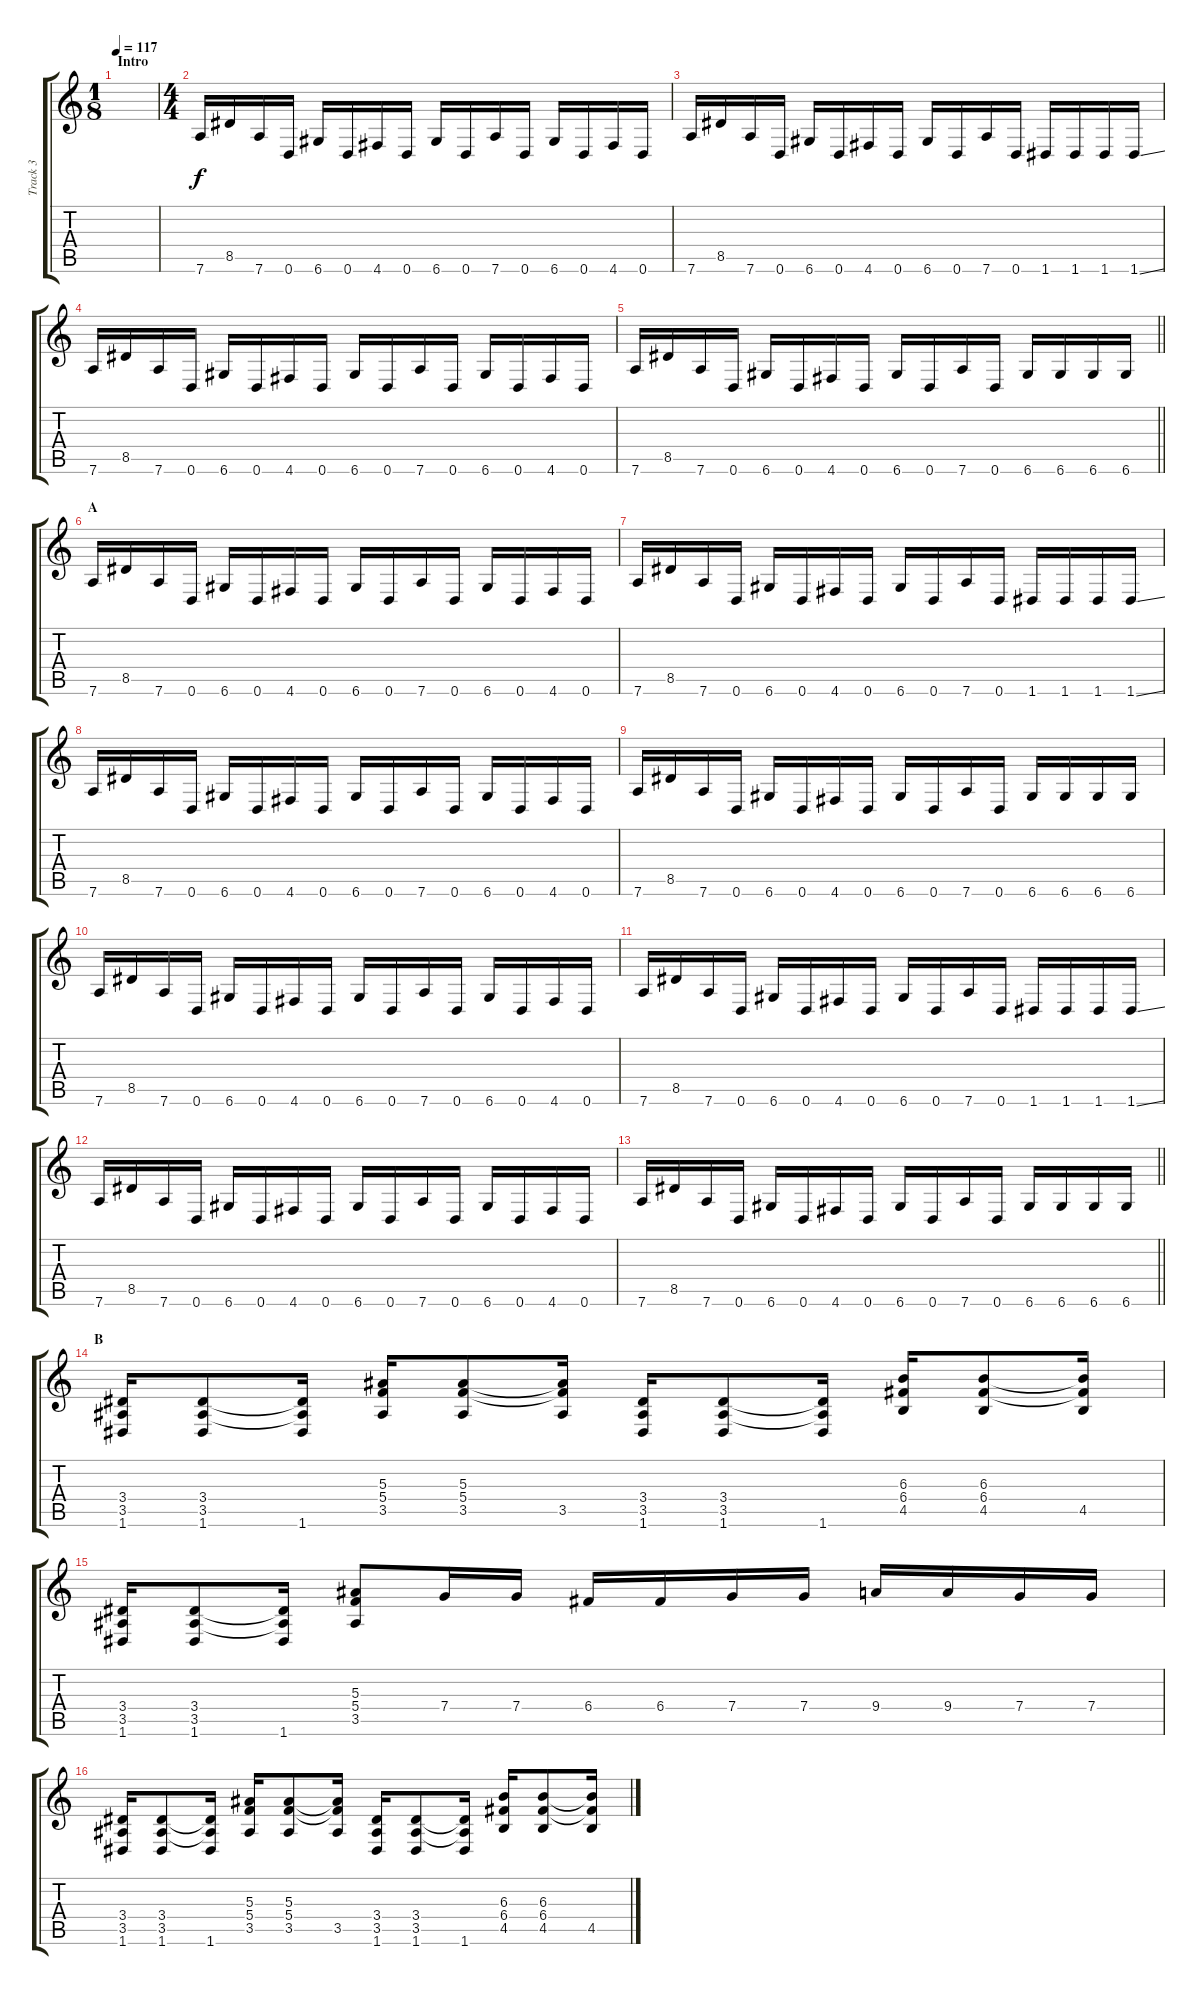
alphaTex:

\track ("Track 3" "Track 3") {instrument distortionguitar}
\staff {score tabs}
\tuning (D4 A3 F3 C3 G2 D2) {hide}
\ts (1 8)
\section ("" "Intro")
\tempo 117
\clef g2
\ks c
|
\ts (4 4)
7.6.16 8.5.16 7.6.16 0.6.16 6.6.16 0.6.16 4.6.16 0.6.16 6.6.16 0.6.16 7.6.16 0.6.16 6.6.16 0.6.16 4.6.16 0.6.16 |
7.6.16 8.5.16 7.6.16 0.6.16 6.6.16 0.6.16 4.6.16 0.6.16 6.6.16 0.6.16 7.6.16 0.6.16 1.6.16 1.6.16 1.6.16 1.6{ss}.16 |
7.6.16 8.5.16 7.6.16 0.6.16 6.6.16 0.6.16 4.6.16 0.6.16 6.6.16 0.6.16 7.6.16 0.6.16 6.6.16 0.6.16 4.6.16 0.6.16 |
\barLineRight lightlight
7.6.16 8.5.16 7.6.16 0.6.16 6.6.16 0.6.16 4.6.16 0.6.16 6.6.16 0.6.16 7.6.16 0.6.16 6.6.16 6.6.16 6.6.16 6.6.16 |
\section ("" "A")
7.6.16 8.5.16 7.6.16 0.6.16 6.6.16 0.6.16 4.6.16 0.6.16 6.6.16 0.6.16 7.6.16 0.6.16 6.6.16 0.6.16 4.6.16 0.6.16 |
7.6.16 8.5.16 7.6.16 0.6.16 6.6.16 0.6.16 4.6.16 0.6.16 6.6.16 0.6.16 7.6.16 0.6.16 1.6.16 1.6.16 1.6.16 1.6{ss}.16 |
7.6.16 8.5.16 7.6.16 0.6.16 6.6.16 0.6.16 4.6.16 0.6.16 6.6.16 0.6.16 7.6.16 0.6.16 6.6.16 0.6.16 4.6.16 0.6.16 |
7.6.16 8.5.16 7.6.16 0.6.16 6.6.16 0.6.16 4.6.16 0.6.16 6.6.16 0.6.16 7.6.16 0.6.16 6.6.16 6.6.16 6.6.16 6.6.16 |
7.6.16 8.5.16 7.6.16 0.6.16 6.6.16 0.6.16 4.6.16 0.6.16 6.6.16 0.6.16 7.6.16 0.6.16 6.6.16 0.6.16 4.6.16 0.6.16 |
7.6.16 8.5.16 7.6.16 0.6.16 6.6.16 0.6.16 4.6.16 0.6.16 6.6.16 0.6.16 7.6.16 0.6.16 1.6.16 1.6.16 1.6.16 1.6{ss}.16 |
7.6.16 8.5.16 7.6.16 0.6.16 6.6.16 0.6.16 4.6.16 0.6.16 6.6.16 0.6.16 7.6.16 0.6.16 6.6.16 0.6.16 4.6.16 0.6.16 |
\barLineRight lightlight
7.6.16 8.5.16 7.6.16 0.6.16 6.6.16 0.6.16 4.6.16 0.6.16 6.6.16 0.6.16 7.6.16 0.6.16 6.6.16 6.6.16 6.6.16 6.6.16 |
\section ("" "B")
(3.4 3.5 1.6).16 (3.4 3.5 1.6).8 (3.4{t} 3.5{t} 1.6).16 (5.3 5.4 3.5).16 (5.3 5.4 3.5).8 (5.3{t} 5.4{t} 3.5).16 (3.4 3.5 1.6).16 (3.4 3.5 1.6).8 (3.4{t} 3.5{t} 1.6).16 (6.3 6.4 4.5).16 (6.3 6.4 4.5).8 (6.3{t} 6.4{t} 4.5).16 |
(3.4 3.5 1.6).16 (3.4 3.5 1.6).8 (3.4{t} 3.5{t} 1.6).16 (5.3 5.4 3.5).8 7.4.16 7.4.16 6.4.16 6.4.16 7.4.16 7.4.16 9.4.16 9.4.16 7.4.16 7.4.16 |
(3.4 3.5 1.6).16 (3.4 3.5 1.6).8 (3.4{t} 3.5{t} 1.6).16 (5.3 5.4 3.5).16 (5.3 5.4 3.5).8 (5.3{t} 5.4{t} 3.5).16 (3.4 3.5 1.6).16 (3.4 3.5 1.6).8 (3.4{t} 3.5{t} 1.6).16 (6.3 6.4 4.5).16 (6.3 6.4 4.5).8 (6.3{t} 6.4{t} 4.5).16
